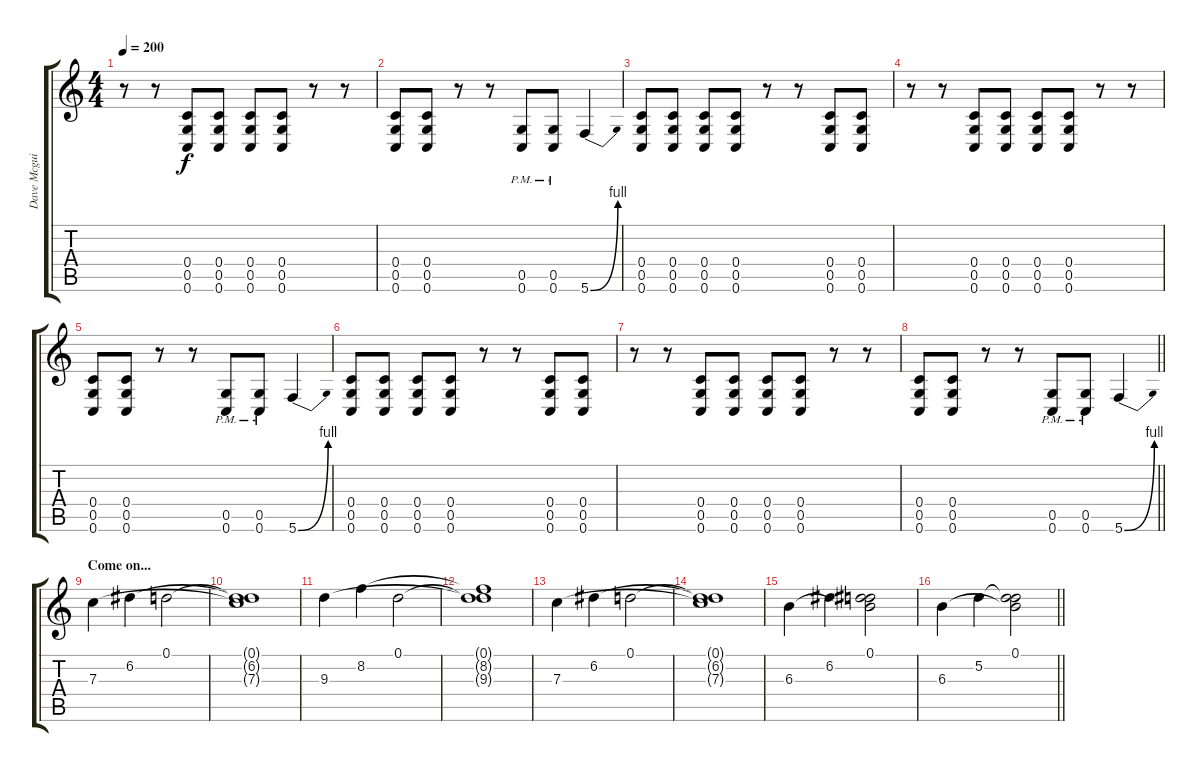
\track ("Dave Mcguire" "Dave Mcgui") {instrument overdrivenguitar}
\staff {score tabs}
\tuning (D4 A3 F3 C3 G2 C2) {hide}
\ts (4 4)
\tempo 200
\clef g2
\ks c
r.8{dy f} r.8 (0.4 0.5 0.6).8 (0.4 0.5 0.6).8 (0.4 0.5 0.6).8 (0.4 0.5 0.6).8 r.8 r.8 |
(0.4 0.5 0.6).8 (0.4 0.5 0.6).8 r.8 r.8 (0.5{pm} 0.6{pm}).8 (0.5{pm} 0.6{pm}).8 5.6{be (bend 0 0 60 4)}.4 |
(0.4 0.5 0.6).8 (0.4 0.5 0.6).8 (0.4 0.5 0.6).8 (0.4 0.5 0.6).8 r.8 r.8 (0.4 0.5 0.6).8 (0.4 0.5 0.6).8 |
r.8 r.8 (0.4 0.5 0.6).8 (0.4 0.5 0.6).8 (0.4 0.5 0.6).8 (0.4 0.5 0.6).8 r.8 r.8 |
(0.4 0.5 0.6).8 (0.4 0.5 0.6).8 r.8 r.8 (0.5{pm} 0.6{pm}).8 (0.5{pm} 0.6{pm}).8 5.6{be (bend 0 0 60 4)}.4 |
(0.4 0.5 0.6).8 (0.4 0.5 0.6).8 (0.4 0.5 0.6).8 (0.4 0.5 0.6).8 r.8 r.8 (0.4 0.5 0.6).8 (0.4 0.5 0.6).8 |
r.8 r.8 (0.4 0.5 0.6).8 (0.4 0.5 0.6).8 (0.4 0.5 0.6).8 (0.4 0.5 0.6).8 r.8 r.8 |
\barLineRight lightlight
(0.4 0.5 0.6).8 (0.4 0.5 0.6).8 r.8 r.8 (0.5{pm} 0.6{pm}).8 (0.5{pm} 0.6{pm}).8 5.6{be (bend 0 0 60 4)}.4 |
\section ("" "Come on...")
7.3.4{instrument electricguitarclean} 6.2.4 0.1.2 |
(0.1{t} 6.2{t} 7.3{t}).1 |
9.3.4 8.2.4 0.1.2 |
(0.1{t} 8.2{t} 9.3{t}).1 |
7.3.4 6.2.4 0.1.2 |
(0.1{t} 6.2{t} 7.3{t}).1 |
6.3.4 6.2.4 (0.1 6.2{t} 6.3{t}).2 |
\barLineRight lightlight
6.3.4 5.2.4 (0.1 5.2{t} 6.3{t}).2
